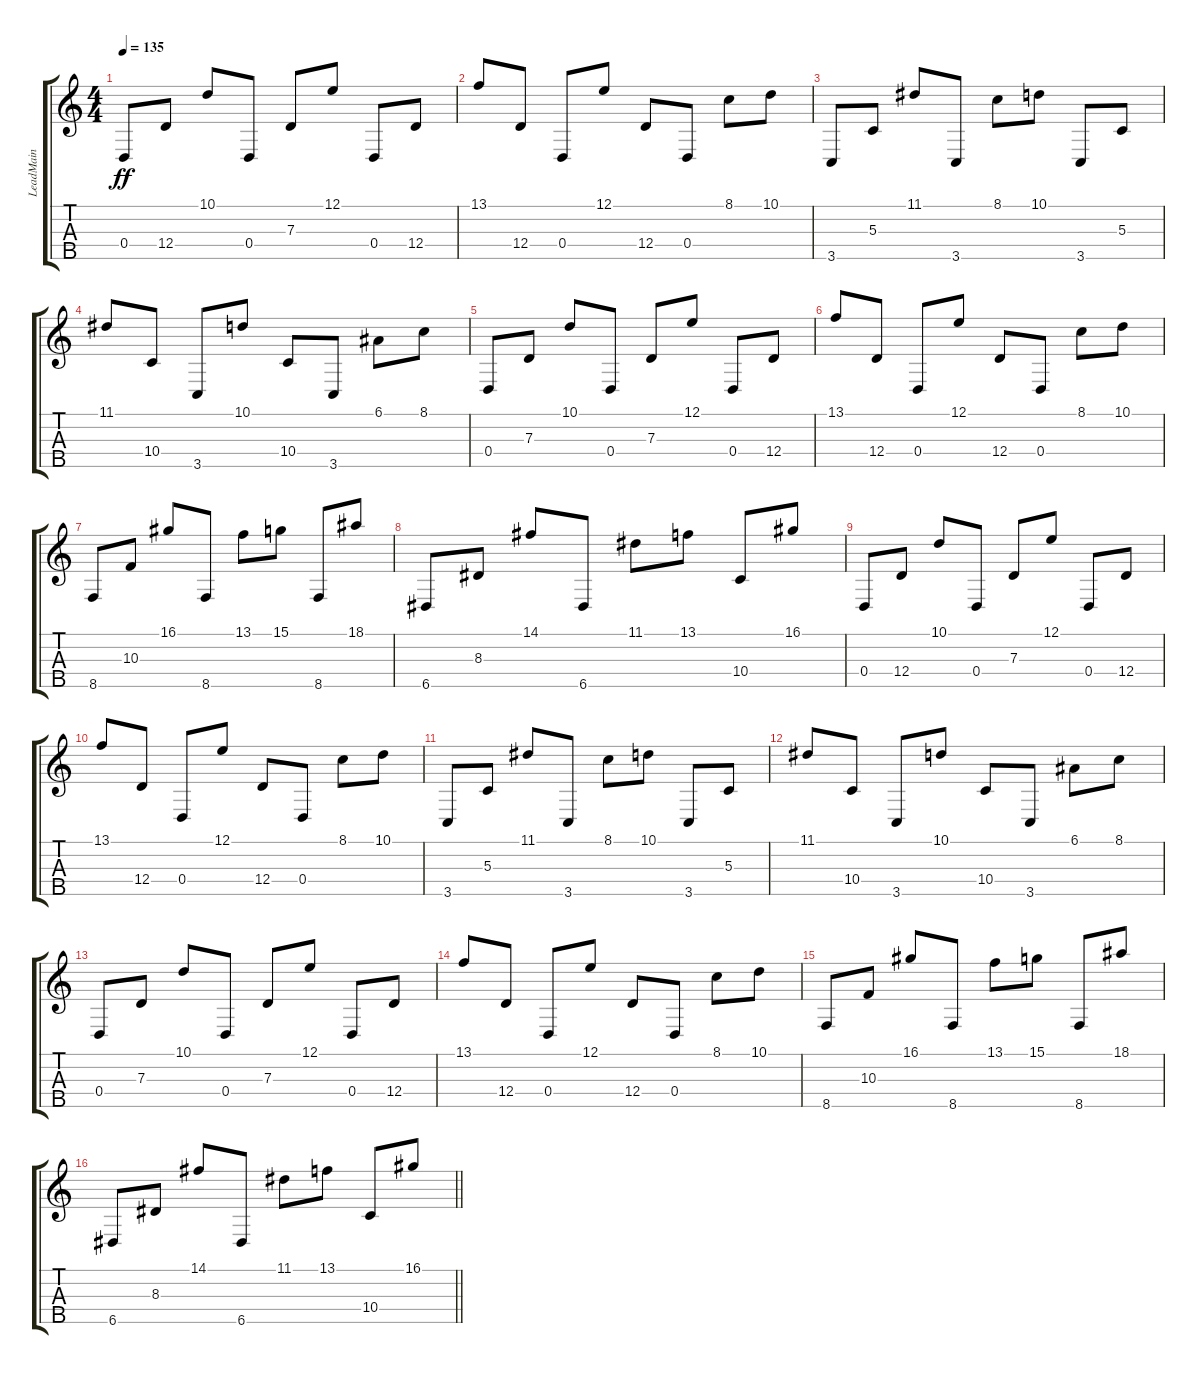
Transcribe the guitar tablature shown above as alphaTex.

\track ("LeadMain" "LeadMain") {instrument lead2sawtooth}
\staff {score tabs}
\tuning (E4 B3 G3 D3 A2) {hide}
\ts (4 4)
\tempo 135
\clef g2
\ks c
0.4.8{dy ff} 12.4.8 10.1.8 0.4.8 7.3.8 12.1.8 0.4.8 12.4.8 |
13.1.8 12.4.8 0.4.8 12.1.8 12.4.8 0.4.8 8.1.8 10.1.8 |
3.5.8 5.3.8 11.1.8 3.5.8 8.1.8 10.1.8 3.5.8 5.3.8 |
11.1.8 10.4.8 3.5.8 10.1.8 10.4.8 3.5.8 6.1.8 8.1.8 |
0.4.8 7.3.8 10.1.8 0.4.8 7.3.8 12.1.8 0.4.8 12.4.8 |
13.1.8 12.4.8 0.4.8 12.1.8 12.4.8 0.4.8 8.1.8 10.1.8 |
8.5.8 10.3.8 16.1.8 8.5.8 13.1.8 15.1.8 8.5.8 18.1.8 |
6.5.8 8.3.8 14.1.8 6.5.8 11.1.8 13.1.8 10.4.8 16.1.8 |
0.4.8 12.4.8 10.1.8 0.4.8 7.3.8 12.1.8 0.4.8 12.4.8 |
13.1.8 12.4.8 0.4.8 12.1.8 12.4.8 0.4.8 8.1.8 10.1.8 |
3.5.8 5.3.8 11.1.8 3.5.8 8.1.8 10.1.8 3.5.8 5.3.8 |
11.1.8 10.4.8 3.5.8 10.1.8 10.4.8 3.5.8 6.1.8 8.1.8 |
0.4.8 7.3.8 10.1.8 0.4.8 7.3.8 12.1.8 0.4.8 12.4.8 |
13.1.8 12.4.8 0.4.8 12.1.8 12.4.8 0.4.8 8.1.8 10.1.8 |
8.5.8 10.3.8 16.1.8 8.5.8 13.1.8 15.1.8 8.5.8 18.1.8 |
\barLineRight lightlight
6.5.8 8.3.8 14.1.8 6.5.8 11.1.8 13.1.8 10.4.8 16.1.8
